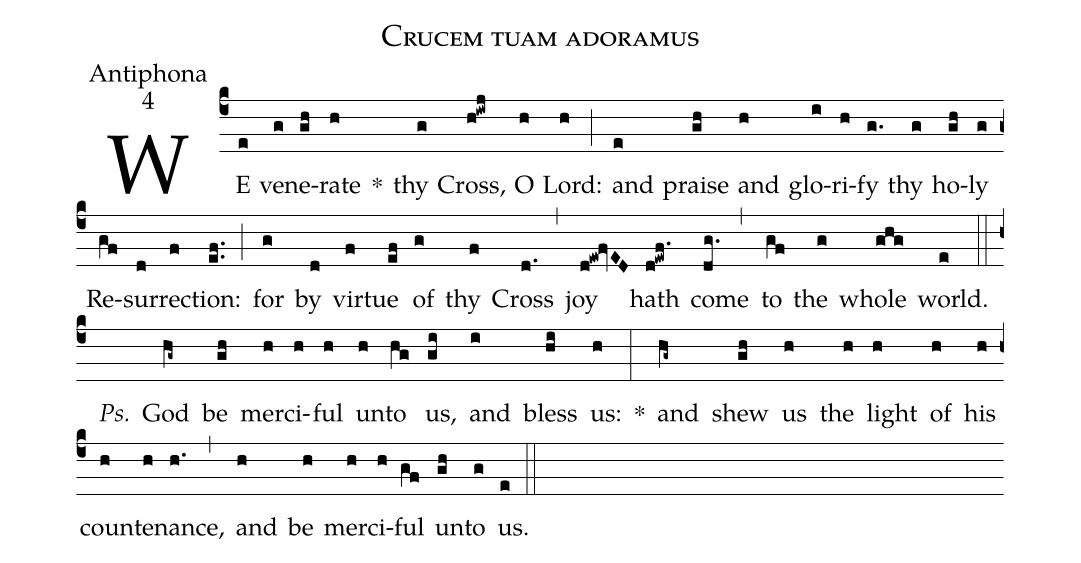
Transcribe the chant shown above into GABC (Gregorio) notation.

name:Crucem tuam adoramus;
office-part:Antiphona;
mode:4;
%%
(c4) WE(e) ve(g)ne(gh)rate(h) *() thy(g) Cross,(h!iwj) O(h) Lord:(h) (;) and(e) praise(gh) and(h) glo(i)ri(h)fy(g.) thy(g) ho(gh)ly(g) Re(gf)sur(d)rec(f)tion:(ef..) (;) for(g) by(d) vir(f)tue(ef) of(g) thy(f) Cross(d.) (,) joy(d!ew!fvED) hath(d!ewf.1) come(dg.) (,) to(gf) the(g) whole(ghg) world.(e) (::) <i>Ps.</i>() God(hg~) be(gh) mer(h)ci(h)ful(h) un(h)to(hg) us,(gi) and(i) bless(hi) us:(h) *(:) and(hg~) shew(gh) us(h) the(h) light(h) of(h) his(h) coun(h)te(h)nance,(h.) (,) and(h) be(h) mer(h)ci(h)ful(gf) un(gh)to(g) us.(e) (::)
